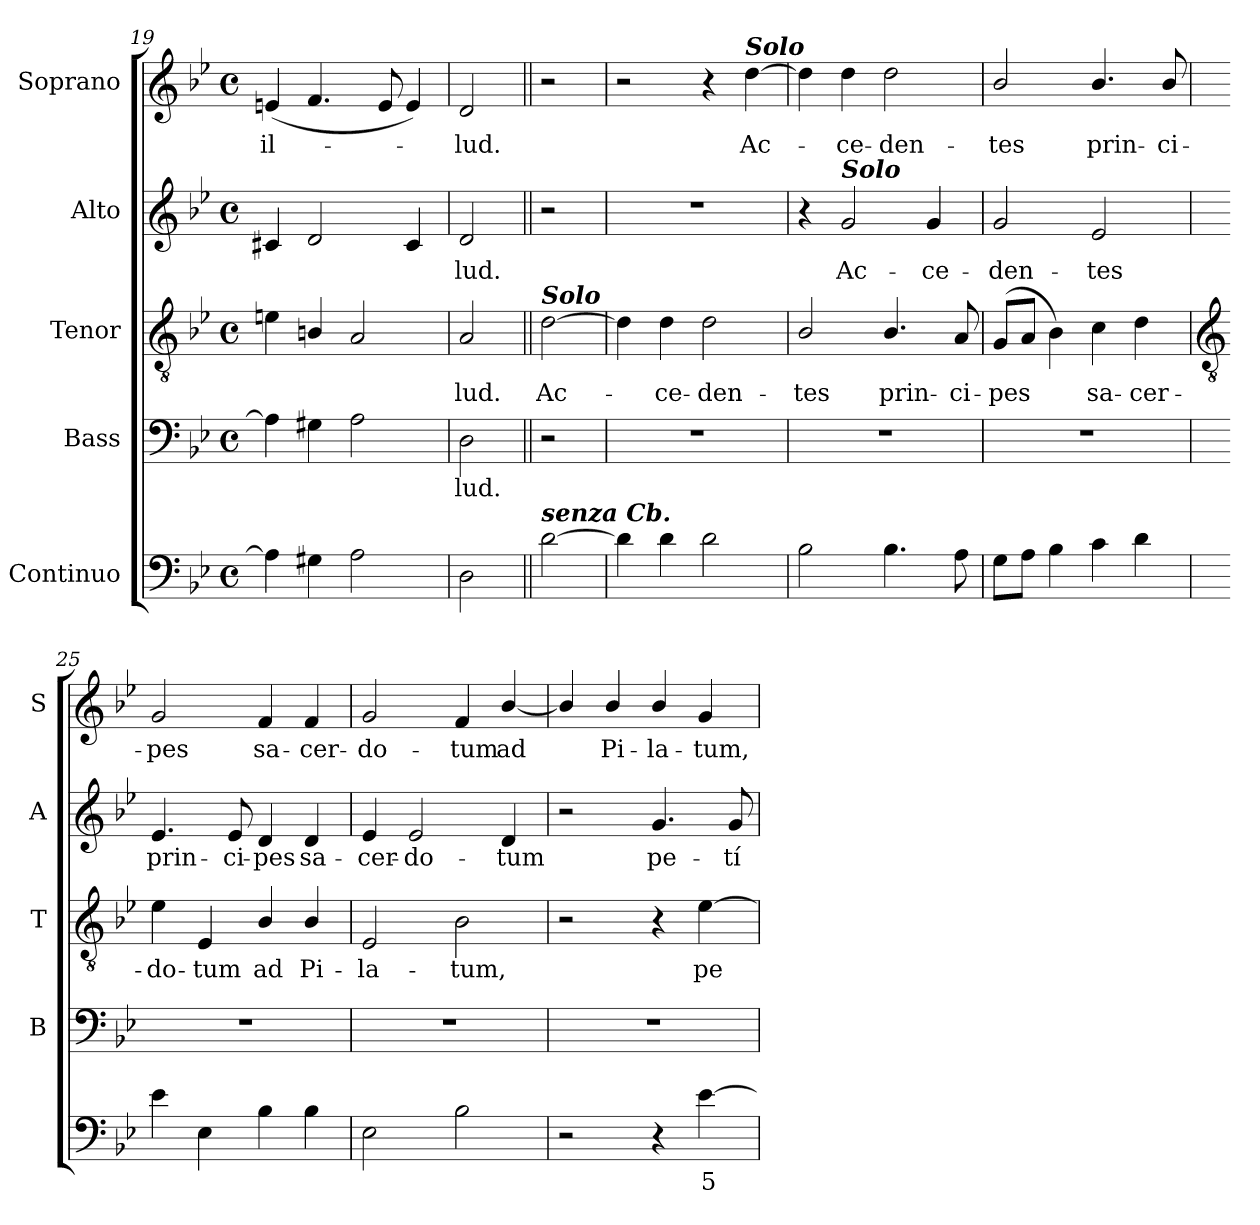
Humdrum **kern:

**kern	**text	**kern	**text	**kern	**text	**kern	**text	**kern	**text
*part5	*part5	*part4	*part4	*part3	*part3	*part2	*part2	*part1	*part1
*staff5	*staff5	*staff4	*staff4	*staff3	*staff3	*staff2	*staff2	*staff1	*staff1
*I"Continuo	*	*I"Bass	*	*I"Tenor	*	*I"Alto	*	*I"Soprano	*
*	*	*I'B	*	*I'T	*	*I'A	*	*I'S	*
*clefF4	*	*clefF4	*	*clefGv2	*	*clefG2	*	*clefG2	*
*k[b-e-]	*	*k[b-e-]	*	*k[b-e-]	*	*k[b-e-]	*	*k[b-e-]	*
*B-:	*	*B-:	*	*B-:	*	*B-:	*	*B-:	*
*M4/4	*	*M4/4	*	*M4/4	*	*M4/4	*	*M4/4	*
*met(c)	*	*met(c)	*	*met(c)	*	*met(c)	*	*met(c)	*
=19	=19	=19	=19	=19	=19	=19	=19	=19	=19
!	!	!	!	!	!	!	!	!	!LO:LY:b
4A]	.	4A]	.	4en	.	4c#X	.	(<4en	il-
4G#X	.	4G#X	.	4Bn/	.	2d	.	4.f	.
2A	.	2A	.	2A	.	.	.	.	.
.	.	.	.	.	.	.	.	8e	.
.	.	.	.	.	.	4c#	.	4e)	.
=20	=20	=20	=20	=20	=20	=20	=20	=20	=20
!	!	!	!LO:LY:b	!	!LO:LY:b	!	!LO:LY:b	!	!LO:LY:b
2D	.	2D	lud.	2A	-lud.	2d	lud.	2d	lud.
=21||	=21||	=21||	=21||	=21||	=21||	=21||	=21||	=21||	=21||
!	!	!	!	!LO:TX:a:Bi:t=Solo	!	!	!	!	!
!LO:TX:a:Bi:t=senza Cb.	!	!	!	!	!	!	!	!	!
!	!	!	!	!	!LO:LY:b	!	!	!	!
[2d	.	2r	.	[2d	Ac-	2r	.	2r	.
=22	=22	=22	=22	=22	=22	=22	=22	=22	=22
4d]	.	1r	.	4d]	.	1r	.	2r	.
!	!	!	!	!	!LO:LY:b	!	!	!	!
4d	.	.	.	4d	ce-	.	.	.	.
!	!	!	!	!	!LO:LY:b	!	!	!	!
2d	.	.	.	2d	-den-	.	.	4r	.
!	!	!	!	!	!	!	!	!LO:TX:a:Bi:t=Solo	!
!	!	!	!	!	!	!	!	!	!LO:LY:b
.	.	.	.	.	.	.	.	[4dd	Ac-
=23	=23	=23	=23	=23	=23	=23	=23	=23	=23
!	!	!	!	!	!LO:LY:b	!	!	!	!
2B-	.	1r	.	2B-/	-tes	4r	.	4dd]	.
!	!	!	!	!	!	!LO:TX:a:Bi:t=Solo	!	!	!
!	!	!	!	!	!	!	!LO:LY:b	!	!LO:LY:b
.	.	.	.	.	.	2g	Ac-	4dd	ce-
!	!	!	!	!	!LO:LY:b	!	!	!	!LO:LY:b
4.B-	.	.	.	4.B-/	prin-	.	.	2dd	-den-
!	!	!	!	!	!	!	!LO:LY:b	!	!
.	.	.	.	.	.	4g	-ce-	.	.
!	!	!	!	!	!LO:LY:b	!	!	!	!
8A	.	.	.	8A	-ci-	.	.	.	.
=24	=24	=24	=24	=24	=24	=24	=24	=24	=24
!	!	!	!	!	!LO:LY:b	!	!LO:LY:b	!	!LO:LY:b
8GL	.	1r	.	(<8GL	-pes	2g	-den-	2b-/	-tes
8AJ	.	.	.	8AJ	.	.	.	.	.
4B-	.	.	.	4B-)	.	.	.	.	.
!	!	!	!	!	!LO:LY:b	!	!LO:LY:b	!	!LO:LY:b
4c	.	.	.	4c	sa-	2e-	-tes	4.b-/	prin-
!	!	!	!	!	!LO:LY:b	!	!	!	!
4d	.	.	.	4d	-cer-	.	.	.	.
!	!	!	!	!	!	!	!	!	!LO:LY:b
.	.	.	.	.	.	.	.	8b-/	-ci-
!!LO:LB:g=z
=25	=25	=25	=25	=25	=25	=25	=25	=25	=25
*	*	*	*	*clefGv2	*	*	*	*	*
!	!	!	!	!	!LO:LY:b	!	!LO:LY:b	!	!LO:LY:b
4e-	.	1r	.	4e-	-do-	4.e-	prin-	2g	-pes
!	!	!	!	!	!LO:LY:b	!	!	!	!
4E-	.	.	.	4E-	-tum	.	.	.	.
!	!	!	!	!	!	!	!LO:LY:b	!	!
.	.	.	.	.	.	8e-	-ci-	.	.
!	!	!	!	!	!LO:LY:b	!	!LO:LY:b	!	!LO:LY:b
4B-	.	.	.	4B-/	ad	4d	-pes	4f	sa-
!	!	!	!	!	!LO:LY:b	!	!LO:LY:b	!	!LO:LY:b
4B-	.	.	.	4B-/	Pi-	4d	sa-	4f	-cer-
=26	=26	=26	=26	=26	=26	=26	=26	=26	=26
!	!	!	!	!	!LO:LY:b	!	!LO:LY:b	!	!LO:LY:b
2E-	.	1r	.	2E-	-la-	4e-	-cer-	2g	-do-
!	!	!	!	!	!	!	!LO:LY:b	!	!
.	.	.	.	.	.	2e-	-do-	.	.
!	!	!	!	!	!LO:LY:b	!	!	!	!LO:LY:b
2B-	.	.	.	2B-	-tum,	.	.	4f	-tum
!	!	!	!	!	!	!	!LO:LY:b	!	!LO:LY:b
.	.	.	.	.	.	4d	-tum	[4b-/	ad
=27	=27	=27	=27	=27	=27	=27	=27	=27	=27
2r	.	1r	.	2r	.	2r	.	4b-/]	.
!	!	!	!	!	!	!	!	!	!LO:LY:b
.	.	.	.	.	.	.	.	4b-/	Pi-
!	!	!	!	!	!	!	!LO:LY:b	!	!LO:LY:b
4r	.	.	.	4r	.	4.g	pe-	4b-/	-la-
!	!LO:LY:b	!	!	!	!LO:LY:b	!	!	!	!LO:LY:b
[4e-	5	.	.	[4e-	pe-	.	.	4g	-tum,
!	!	!	!	!	!	!	!LO:LY:b	!	!
.	.	.	.	.	.	8g	-tí-	.	.
=	=	=	=	=	=	=	=	=	=
*-	*-	*-	*-	*-	*-	*-	*-	*-	*-
